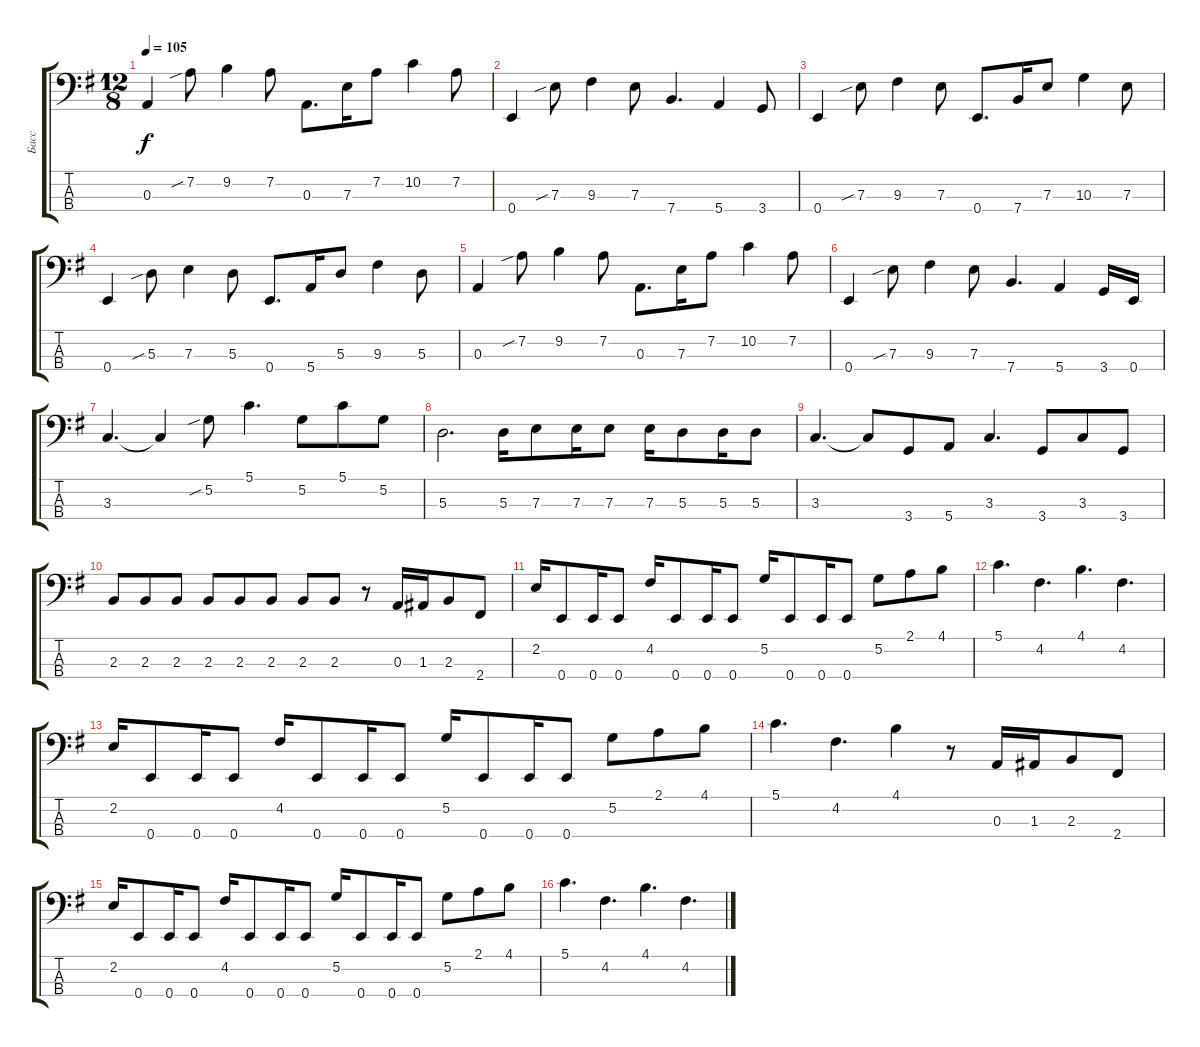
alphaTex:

\track ("Басс" "Басс") {instrument electricbassfinger}
\staff {score tabs}
\tuning (G2 D2 A1 E1) {hide}
\ts (12 8)
\tempo 105
\clef f4
\ks eminor
0.3.4{dy f} 7.2{sib}.8 9.2.4 7.2.8 0.3.8{d} 7.3.16 7.2.8 10.2.4 7.2.8 |
0.4.4 7.3{sib}.8 9.3.4 7.3.8 7.4.4{d} 5.4.4 3.4.8 |
0.4.4 7.3{sib}.8 9.3.4 7.3.8 0.4.8{d} 7.4.16 7.3.8 10.3.4 7.3.8 |
0.4.4 5.3{sib}.8 7.3.4 5.3.8 0.4.8{d} 5.4.16 5.3.8 9.3.4 5.3.8 |
0.3.4 7.2{sib}.8 9.2.4 7.2.8 0.3.8{d} 7.3.16 7.2.8 10.2.4 7.2.8 |
0.4.4 7.3{sib}.8 9.3.4 7.3.8 7.4.4{d} 5.4.4 3.4.16 0.4.16 |
3.3.4{d} 3.3{t}.4 5.2{sib}.8 5.1.4{d} 5.2.8 5.1.8 5.2.8 |
5.3.2{d} 5.3.16 7.3.8 7.3.16 7.3.8 7.3.16 5.3.8 5.3.16 5.3.8 |
3.3.4{d} 3.3{t}.8 3.4.8 5.4.8 3.3.4{d} 3.4.8 3.3.8 3.4.8 |
2.3.8 2.3.8 2.3.8 2.3.8 2.3.8 2.3.8 2.3.8 2.3.8 r.8 0.3.16 1.3.16 2.3.8 2.4.8 |
2.2.16 0.4.8 0.4.16 0.4.8 4.2.16 0.4.8 0.4.16 0.4.8 5.2.16 0.4.8 0.4.16 0.4.8 5.2.8 2.1.8 4.1.8 |
5.1.4{d} 4.2.4{d} 4.1.4{d} 4.2.4{d} |
2.2.16 0.4.8 0.4.16 0.4.8 4.2.16 0.4.8 0.4.16 0.4.8 5.2.16 0.4.8 0.4.16 0.4.8 5.2.8 2.1.8 4.1.8 |
5.1.4{d} 4.2.4{d} 4.1.4 r.8 0.3.16 1.3.16 2.3.8 2.4.8 |
2.2.16 0.4.8 0.4.16 0.4.8 4.2.16 0.4.8 0.4.16 0.4.8 5.2.16 0.4.8 0.4.16 0.4.8 5.2.8 2.1.8 4.1.8 |
5.1.4{d} 4.2.4{d} 4.1.4{d} 4.2.4{d}
